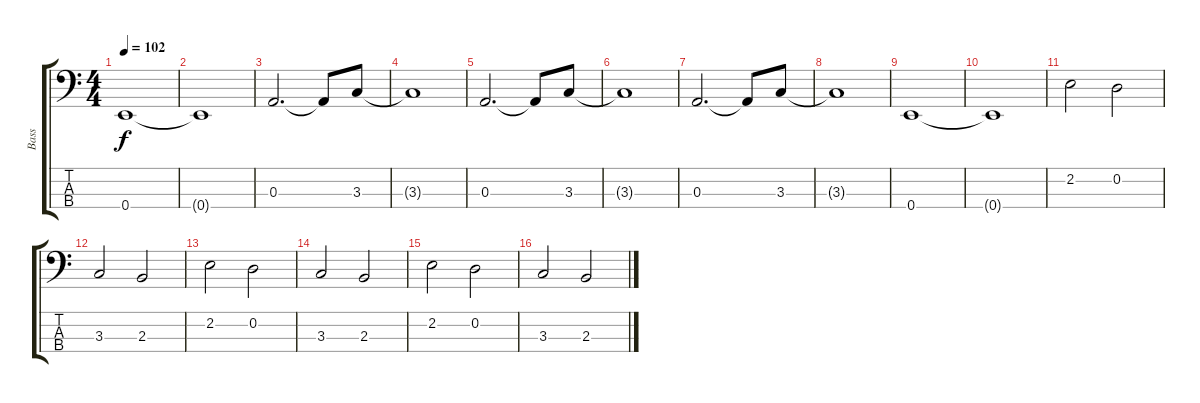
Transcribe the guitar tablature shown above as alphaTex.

\track ("Bass" "Bass") {instrument electricbassfinger}
\staff {score tabs}
\tuning (G2 D2 A1 E1) {hide}
\ts (4 4)
\tempo 102
\clef f4
\ks c
0.4.1{dy f} |
0.4{t}.1 |
0.3.2{d} 0.3{t}.8 3.3.8 |
3.3{t}.1 |
0.3.2{d} 0.3{t}.8 3.3.8 |
3.3{t}.1 |
0.3.2{d} 0.3{t}.8 3.3.8 |
3.3{t}.1 |
0.4.1 |
0.4{t}.1 |
2.2.2 0.2.2 |
3.3.2 2.3.2 |
2.2.2 0.2.2 |
3.3.2 2.3.2 |
2.2.2 0.2.2 |
3.3.2 2.3.2
